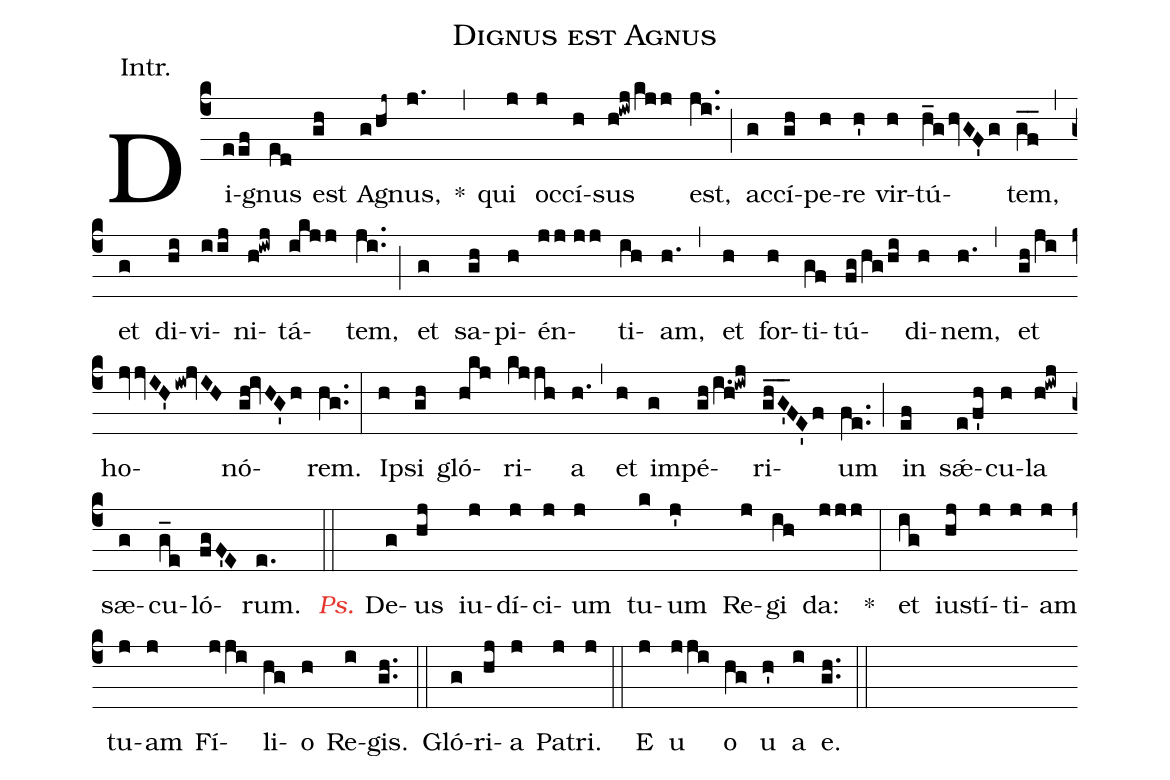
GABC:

name:Dignus est Agnus;
annotation:Intr.;
mode:3;
office-part:Introit;
%%
(c4) Di(eef)gnus(ed) est(gh) A(g!/hj~)gnus,(j.) *(,)
qui(j) oc(j)cí(h)sus(h!iwj!/kjj) est,(ji..) (;)
ac(g)cí(gh)pe(h)re(h') vir(h)tú(h_ghvGF'g)tem,(gf__) (,)
et(g) di(hi)vi(iij)ni(h!iwj)tá(ikjj)tem,(ji..) (;)
et(g) sa(gh)pi(h)én(jj!//jj)ti(ih)am,(h.) (,)
et(h) for(h)ti(gf)tú(fg!/hg!/hi)di(h)nem,(h.) (,)
et(gh!/ji) ho(jvvIH'iw!jvIH)nó(gh!ivHG'h)rem.(hg..) (:)
I(h)psi(gh) gló(hkj)ri(kjjh)a(h.) (,)
et(h) im(g)pé(gh!/i.h!iwj)ri(gh_G'_FE'f)um(fe..) (;)
in(ef) sǽ(e!/f'h)cu(h)la(h!iwj) sæ(g)cu(g_e)ló(fgF'E)rum.(e.) (::)

<c><i>Ps.</i></c> D{e}(g)us(hj) iu(j)dí(j)ci(j)um(j) tu(k)um(j') Re(j)gi(ih) da:(jjj) *(:)
et(ig) iu(hj)stí(j)ti(j)am(j) tu(j)am(j) Fí(jji)li(hg)o(h) Re(i)gis.(gh..) (::)
Gló(g)ri(hj)a(j) Pa(j)tri.(j) (::)
<eu>E(j) u(jji) o(hg) u(h') a(i) e.</eu>(gh..) (::)
